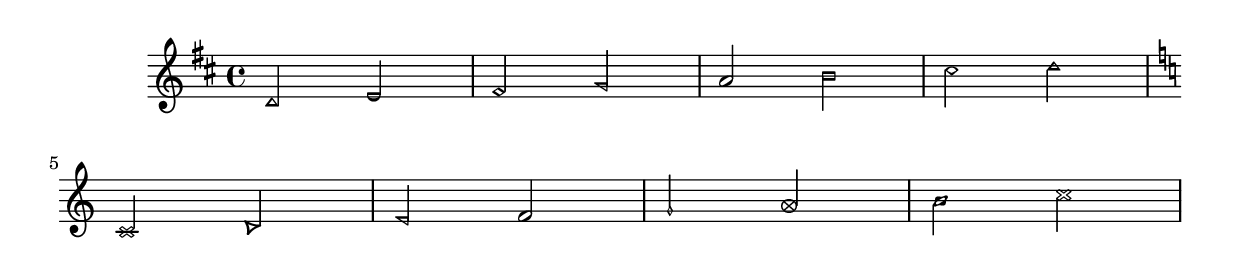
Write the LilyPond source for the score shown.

%% DO NOT EDIT this file manually; it is automatically
%% generated from LSR http://lsr.dsi.unimi.it
%% Make any changes in LSR itself, or in Documentation/snippets/new/ ,
%% and then run scripts/auxiliar/makelsr.py
%%
%% This file is in the public domain.
\version "2.14.2"

\header {
  lsrtags = "pitches, editorial-annotations"

  texidoc = "
The @code{shapeNoteStyles} property can be used to define various note
head styles for each step of the scale (as set by the key signature or
the @code{tonic} property). This property requires a set of symbols,
which can be purely arbitrary (geometrical expressions such as
@code{triangle}, @code{cross}, and @code{xcircle} are allowed) or based
on old American engraving tradition (some latin note names are also
allowed).

That said, to imitate old American song books, there are several
predefined note head styles available through shortcut commands such as
@code{\\aikenHeads} or @code{\\sacredHarpHeads}.

This example shows different ways to obtain shape note heads, and
demonstrates the ability to transpose a melody without losing the
correspondence between harmonic functions and note head styles.

"
  doctitle = "Applying note head styles depending on the step of the scale"
} % begin verbatim


fragment = {
  \key c \major
  c2 d
  e2 f
  g2 a
  b2 c
}

\new Staff {
  \transpose c d
  \relative c' {
    \set shapeNoteStyles = #'#(do re mi fa
                               #f la ti)
    \fragment
  }

  \break

  \relative c' {
    \set shapeNoteStyles = #'#(cross triangle fa #f
                               mensural xcircle diamond)
    \fragment
  }
}
